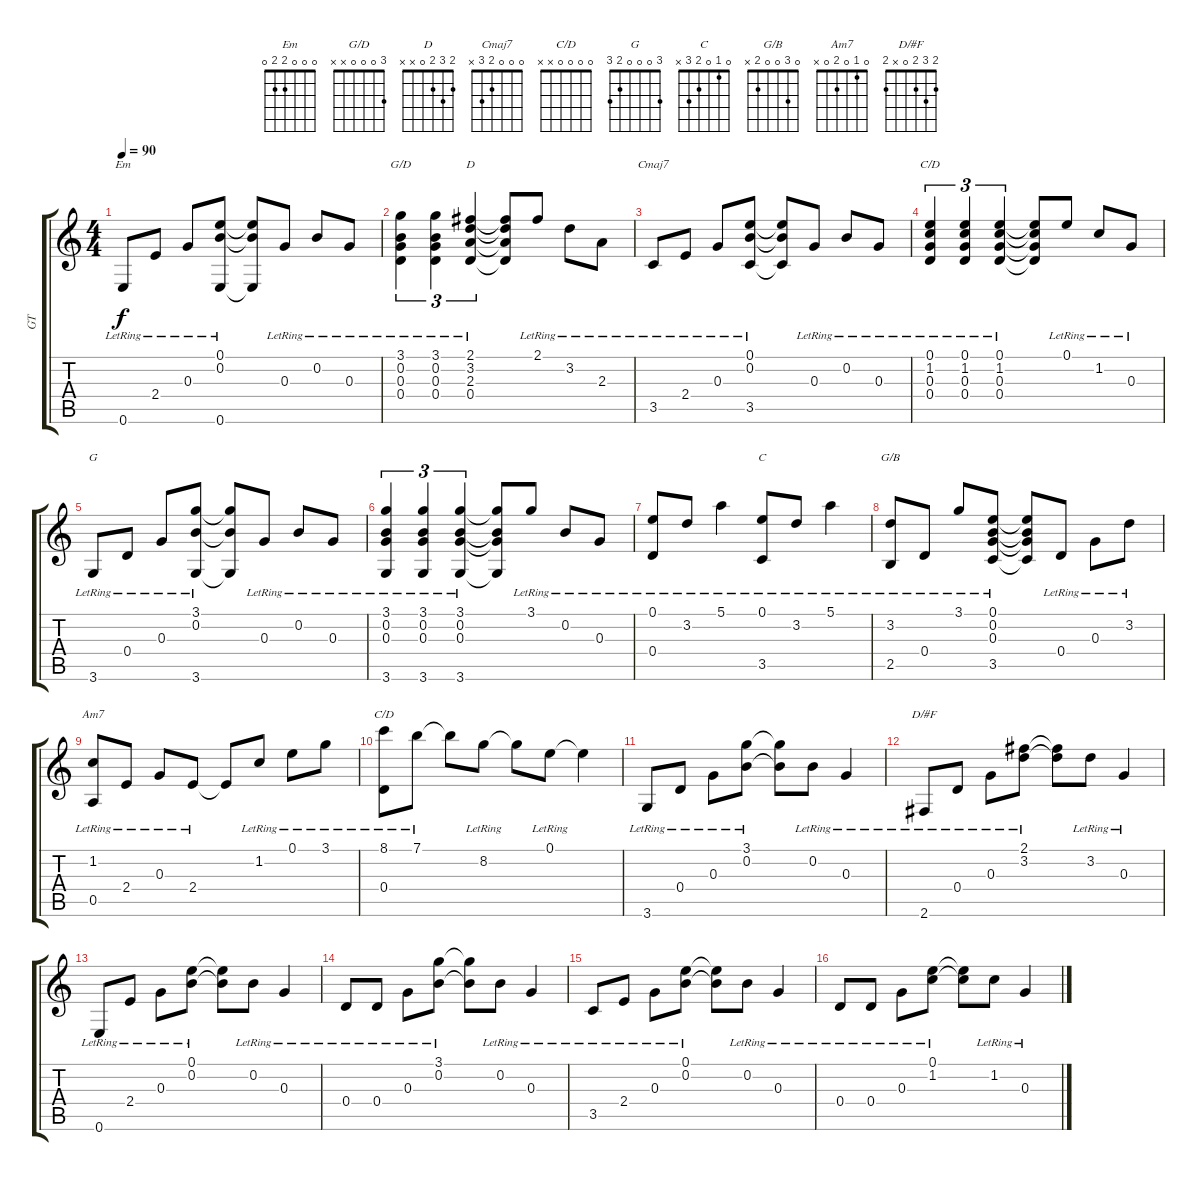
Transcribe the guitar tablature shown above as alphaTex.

\track ("GT" "GT") {instrument acousticguitarsteel}
\staff {score tabs}
\tuning (E4 B3 G3 D3 A2 E2) {hide}
\chord ("Em" 0 0 0 2 2 0)
\chord ("G/D" 3 0 0 0 x x)
\chord ("D" 2 3 2 0 x x)
\chord ("Cmaj7" 0 0 0 2 3 x)
\chord ("C/D" 0 1 0 0 x x)
\chord ("G" 3 0 0 0 2 3)
\chord ("C" 0 1 0 2 3 x)
\chord ("G/B" 0 3 0 0 2 x)
\chord ("Am7" 0 1 0 2 0 x)
\chord ("C/D" 0 0 0 0 x x)
\chord ("D/#F" 2 3 2 0 x 2)
\ts (4 4)
\tempo 90
\clef g2
\ks c
0.6{lr}.8{ch "Em" dy f} 2.4{lr}.8 0.3{lr}.8 (0.1{lr} 0.2{lr} 0.6{lr}).8 (0.1{t} 0.2{t} 0.6{t}).8 0.3{lr}.8 0.2{lr}.8 0.3{lr}.8 |
(3.1{lr} 0.2{lr} 0.3{lr} 0.4{lr}).4{tu (3 2) ch "G/D"} (3.1{lr} 0.2{lr} 0.3{lr} 0.4{lr}).4{tu (3 2)} (2.1{lr} 3.2{lr} 2.3{lr} 0.4{lr}).4{tu (3 2) ch "D"} (2.1{t} 3.2{t} 2.3{t} 0.4{t}).8 2.1{lr}.8 3.2{lr}.8 2.3{lr}.8 |
3.5{lr}.8{ch "Cmaj7"} 2.4{lr}.8 0.3{lr}.8 (0.1{lr} 0.2{lr} 3.5{lr}).8 (0.1{t} 0.2{t} 3.5{t}).8 0.3{lr}.8 0.2{lr}.8 0.3{lr}.8 |
(0.1{lr} 1.2{lr} 0.3{lr} 0.4{lr}).4{tu (3 2) ch "C/D"} (0.1{lr} 1.2{lr} 0.3{lr} 0.4{lr}).4{tu (3 2)} (0.1{lr} 1.2{lr} 0.3{lr} 0.4{lr}).4{tu (3 2)} (0.1{t} 1.2{t} 0.3{t} 0.4{t}).8 0.1{lr}.8 1.2{lr}.8 0.3{lr}.8 |
3.6{lr}.8{ch "G"} 0.4{lr}.8 0.3{lr}.8 (3.1{lr} 0.2{lr} 3.6{lr}).8 (3.1{t} 0.2{t} 3.6{t}).8 0.3{lr}.8 0.2{lr}.8 0.3{lr}.8 |
(3.1{lr} 0.2{lr} 0.3{lr} 3.6{lr}).4{tu (3 2)} (3.1{lr} 0.2{lr} 0.3{lr} 3.6{lr}).4{tu (3 2)} (3.1{lr} 0.2{lr} 0.3{lr} 3.6{lr}).4{tu (3 2)} (3.1{t} 0.2{t} 0.3{t} 3.6{t}).8 3.1{lr}.8 0.2{lr}.8 0.3{lr}.8 |
(0.1{lr} 0.4{lr}).8 3.2{lr}.8 5.1{lr}.4 (0.1{lr} 3.5{lr}).8{ch "C"} 3.2{lr}.8 5.1{lr}.4 |
(3.2{lr} 2.5{lr}).8{ch "G/B"} 0.4{lr}.8 3.1{lr}.8 (0.1{lr} 0.2{lr} 0.3{lr} 3.5{lr}).8 (0.1{t} 0.2{t} 0.3{t} 3.5{t}).8 0.4{lr}.8 0.3{lr}.8 3.2{lr}.8 |
(1.2{lr} 0.5{lr}).8{ch "Am7"} 2.4{lr}.8 0.3{lr}.8 2.4{lr}.8 2.4{t}.8 1.2{lr}.8 0.1{lr}.8 3.1{lr}.8 |
(8.1{lr} 0.4{lr}).8{ch "C/D"} 7.1{lr}.8 7.1{t}.8 8.2{lr}.8 8.2{t}.8 0.1{lr}.8 0.1{t}.4 |
3.6{lr}.8 0.4{lr}.8 0.3{lr}.8 (3.1{lr} 0.2{lr}).8 (3.1{t} 0.2{t}).8 0.2{lr}.8 0.3{lr}.4 |
2.6{lr}.8{ch "D/#F"} 0.4{lr}.8 0.3{lr}.8 (2.1{lr} 3.2{lr}).8 (2.1{t} 3.2{t}).8 3.2{lr}.8 0.3{lr}.4 |
0.6{lr}.8 2.4{lr}.8 0.3{lr}.8 (0.1{lr} 0.2{lr}).8 (0.1{t} 0.2{t}).8 0.2{lr}.8 0.3{lr}.4 |
0.4{lr}.8 0.4{lr}.8 0.3{lr}.8 (3.1{lr} 0.2{lr}).8 (3.1{t} 0.2{t}).8 0.2{lr}.8 0.3{lr}.4 |
3.5{lr}.8 2.4{lr}.8 0.3{lr}.8 (0.1{lr} 0.2{lr}).8 (0.1{t} 0.2{t}).8 0.2{lr}.8 0.3{lr}.4 |
0.4{lr}.8 0.4{lr}.8 0.3{lr}.8 (0.1{lr} 1.2{lr}).8 (0.1{t} 1.2{t}).8 1.2{lr}.8 0.3{lr}.4
